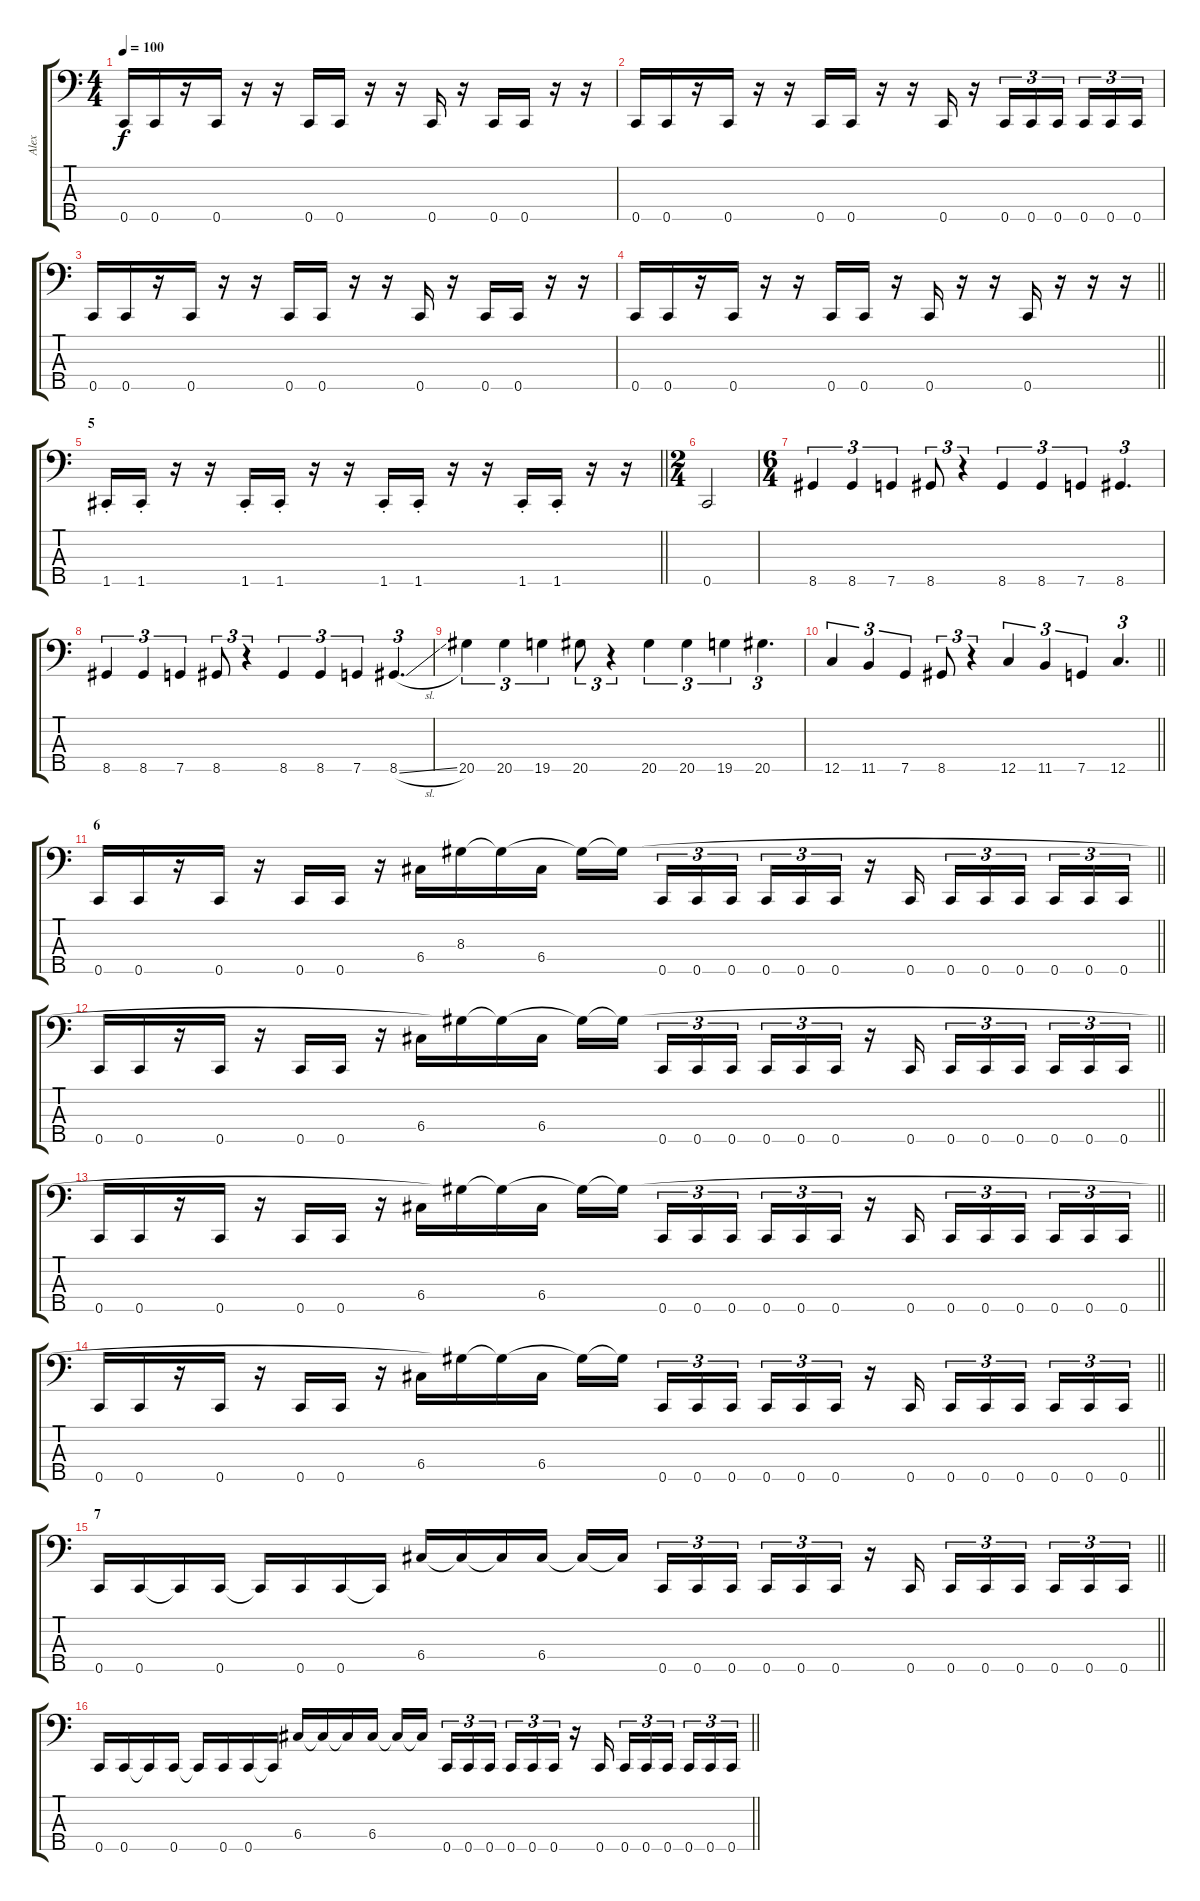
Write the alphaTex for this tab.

\track ("Alex" "Alex") {instrument slapbass1}
\staff {score tabs}
\tuning (A2 F2 C2 G1 C1) {hide}
\ts (4 4)
\tempo 100
\clef f4
\ks c
0.5.16{dy f} 0.5.16 r.16 0.5.16 r.16 r.16 0.5.16 0.5.16 r.16 r.16 0.5.16 r.16 0.5.16 0.5.16 r.16 r.16 |
0.5.16 0.5.16 r.16 0.5.16 r.16 r.16 0.5.16 0.5.16 r.16 r.16 0.5.16 r.16 0.5.16{tu (3 2)} 0.5.16{tu (3 2)} 0.5.16{tu (3 2) beam splitsecondary} 0.5.16{tu (3 2)} 0.5.16{tu (3 2)} 0.5.16{tu (3 2)} |
0.5.16 0.5.16 r.16 0.5.16 r.16 r.16 0.5.16 0.5.16 r.16 r.16 0.5.16 r.16 0.5.16 0.5.16 r.16 r.16 |
\barLineRight lightlight
0.5.16 0.5.16 r.16 0.5.16 r.16 r.16 0.5.16 0.5.16 r.16 0.5.16 r.16 r.16 0.5.16 r.16 r.16 r.16 |
\section ("" "5")
\barLineRight lightlight
1.5{st}.16 1.5{st}.16 r.16 r.16 1.5{st}.16 1.5{st}.16 r.16 r.16 1.5{st}.16 1.5{st}.16 r.16 r.16 1.5{st}.16 1.5{st}.16 r.16 r.16 |
\ts (2 4)
0.5.2 |
\ts (6 4)
8.5.4{tu (3 2)} 8.5.4{tu (3 2)} 7.5.4{tu (3 2)} 8.5.8{tu (3 2)} r.4{tu (3 2)} 8.5.4{tu (3 2)} 8.5.4{tu (3 2)} 7.5.4{tu (3 2)} 8.5.4{d tu (3 2)} |
8.5.4{tu (3 2)} 8.5.4{tu (3 2)} 7.5.4{tu (3 2)} 8.5.8{tu (3 2)} r.4{tu (3 2)} 8.5.4{tu (3 2)} 8.5.4{tu (3 2)} 7.5.4{tu (3 2)} 8.5{sl}.4{d tu (3 2)} |
20.5.4{tu (3 2)} 20.5.4{tu (3 2)} 19.5.4{tu (3 2)} 20.5.8{tu (3 2)} r.4{tu (3 2)} 20.5.4{tu (3 2)} 20.5.4{tu (3 2)} 19.5.4{tu (3 2)} 20.5.4{d tu (3 2)} |
\barLineRight lightlight
12.5.4{tu (3 2)} 11.5.4{tu (3 2)} 7.5.4{tu (3 2)} 8.5.8{tu (3 2)} r.4{tu (3 2)} 12.5.4{tu (3 2)} 11.5.4{tu (3 2)} 7.5.4{tu (3 2)} 12.5.4{d tu (3 2)} |
\section ("" "6")
\barLineRight lightlight
0.5.16 0.5.16 r.16 0.5.16 r.16 0.5.16 0.5.16 r.16 6.4.16 8.3.16 8.3{t}.16 6.4.16 8.3{t}.16 8.3{t}.16{beam splitsecondary} 0.5.16{tu (3 2)} 0.5.16{tu (3 2)} 0.5.16{tu (3 2) beam splitsecondary} 0.5.16{tu (3 2)} 0.5.16{tu (3 2)} 0.5.16{tu (3 2)} r.16 0.5.16{beam splitsecondary} 0.5.16{tu (3 2)} 0.5.16{tu (3 2)} 0.5.16{tu (3 2) beam splitsecondary} 0.5.16{tu (3 2)} 0.5.16{tu (3 2)} 0.5.16{tu (3 2)} |
\barLineRight lightlight
0.5.16 0.5.16 r.16 0.5.16 r.16 0.5.16 0.5.16 r.16 6.4.16 8.3{t}.16 8.3{t}.16 6.4.16 8.3{t}.16 8.3{t}.16{beam splitsecondary} 0.5.16{tu (3 2)} 0.5.16{tu (3 2)} 0.5.16{tu (3 2) beam splitsecondary} 0.5.16{tu (3 2)} 0.5.16{tu (3 2)} 0.5.16{tu (3 2)} r.16 0.5.16{beam splitsecondary} 0.5.16{tu (3 2)} 0.5.16{tu (3 2)} 0.5.16{tu (3 2) beam splitsecondary} 0.5.16{tu (3 2)} 0.5.16{tu (3 2)} 0.5.16{tu (3 2)} |
\barLineRight lightlight
0.5.16 0.5.16 r.16 0.5.16 r.16 0.5.16 0.5.16 r.16 6.4.16 8.3{t}.16 8.3{t}.16 6.4.16 8.3{t}.16 8.3{t}.16{beam splitsecondary} 0.5.16{tu (3 2)} 0.5.16{tu (3 2)} 0.5.16{tu (3 2) beam splitsecondary} 0.5.16{tu (3 2)} 0.5.16{tu (3 2)} 0.5.16{tu (3 2)} r.16 0.5.16{beam splitsecondary} 0.5.16{tu (3 2)} 0.5.16{tu (3 2)} 0.5.16{tu (3 2) beam splitsecondary} 0.5.16{tu (3 2)} 0.5.16{tu (3 2)} 0.5.16{tu (3 2)} |
\barLineRight lightlight
0.5.16 0.5.16 r.16 0.5.16 r.16 0.5.16 0.5.16 r.16 6.4.16 8.3{t}.16 8.3{t}.16 6.4.16 8.3{t}.16 8.3{t}.16{beam splitsecondary} 0.5.16{tu (3 2)} 0.5.16{tu (3 2)} 0.5.16{tu (3 2) beam splitsecondary} 0.5.16{tu (3 2)} 0.5.16{tu (3 2)} 0.5.16{tu (3 2)} r.16 0.5.16{beam splitsecondary} 0.5.16{tu (3 2)} 0.5.16{tu (3 2)} 0.5.16{tu (3 2) beam splitsecondary} 0.5.16{tu (3 2)} 0.5.16{tu (3 2)} 0.5.16{tu (3 2)} |
\section ("" "7")
\barLineRight lightlight
0.5.16 0.5.16 0.5{t}.16 0.5.16 0.5{t}.16 0.5.16 0.5.16 0.5{t}.16 6.4.16 6.4{t}.16 6.4{t}.16 6.4.16 6.4{t}.16 6.4{t}.16{beam splitsecondary} 0.5.16{tu (3 2)} 0.5.16{tu (3 2)} 0.5.16{tu (3 2) beam splitsecondary} 0.5.16{tu (3 2)} 0.5.16{tu (3 2)} 0.5.16{tu (3 2)} r.16 0.5.16{beam splitsecondary} 0.5.16{tu (3 2)} 0.5.16{tu (3 2)} 0.5.16{tu (3 2) beam splitsecondary} 0.5.16{tu (3 2)} 0.5.16{tu (3 2)} 0.5.16{tu (3 2)} |
\barLineRight lightlight
0.5.16 0.5.16 0.5{t}.16 0.5.16 0.5{t}.16 0.5.16 0.5.16 0.5{t}.16 6.4.16 6.4{t}.16 6.4{t}.16 6.4.16 6.4{t}.16 6.4{t}.16{beam splitsecondary} 0.5.16{tu (3 2)} 0.5.16{tu (3 2)} 0.5.16{tu (3 2) beam splitsecondary} 0.5.16{tu (3 2)} 0.5.16{tu (3 2)} 0.5.16{tu (3 2)} r.16 0.5.16{beam splitsecondary} 0.5.16{tu (3 2)} 0.5.16{tu (3 2)} 0.5.16{tu (3 2) beam splitsecondary} 0.5.16{tu (3 2)} 0.5.16{tu (3 2)} 0.5.16{tu (3 2)}
